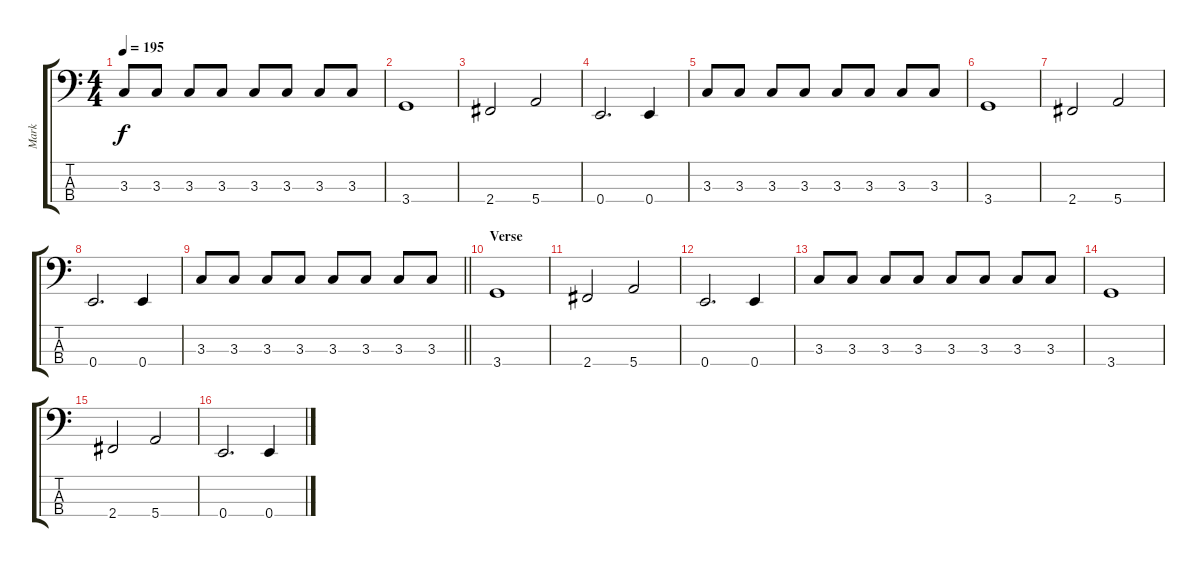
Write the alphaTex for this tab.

\track ("Mark" "Mark") {instrument electricbasspick}
\staff {score tabs}
\tuning (G2 D2 A1 E1) {hide}
\ts (4 4)
\tempo 195
\clef f4
\ks c
3.3.8{dy f} 3.3.8 3.3.8 3.3.8 3.3.8 3.3.8 3.3.8 3.3.8 |
3.4.1 |
2.4.2 5.4.2 |
0.4.2{d} 0.4.4 |
3.3.8 3.3.8 3.3.8 3.3.8 3.3.8 3.3.8 3.3.8 3.3.8 |
3.4.1 |
2.4.2 5.4.2 |
0.4.2{d} 0.4.4 |
\barLineRight lightlight
3.3.8 3.3.8 3.3.8 3.3.8 3.3.8 3.3.8 3.3.8 3.3.8 |
\section ("" "Verse")
3.4.1 |
2.4.2 5.4.2 |
0.4.2{d} 0.4.4 |
3.3.8 3.3.8 3.3.8 3.3.8 3.3.8 3.3.8 3.3.8 3.3.8 |
3.4.1 |
2.4.2 5.4.2 |
0.4.2{d} 0.4.4
